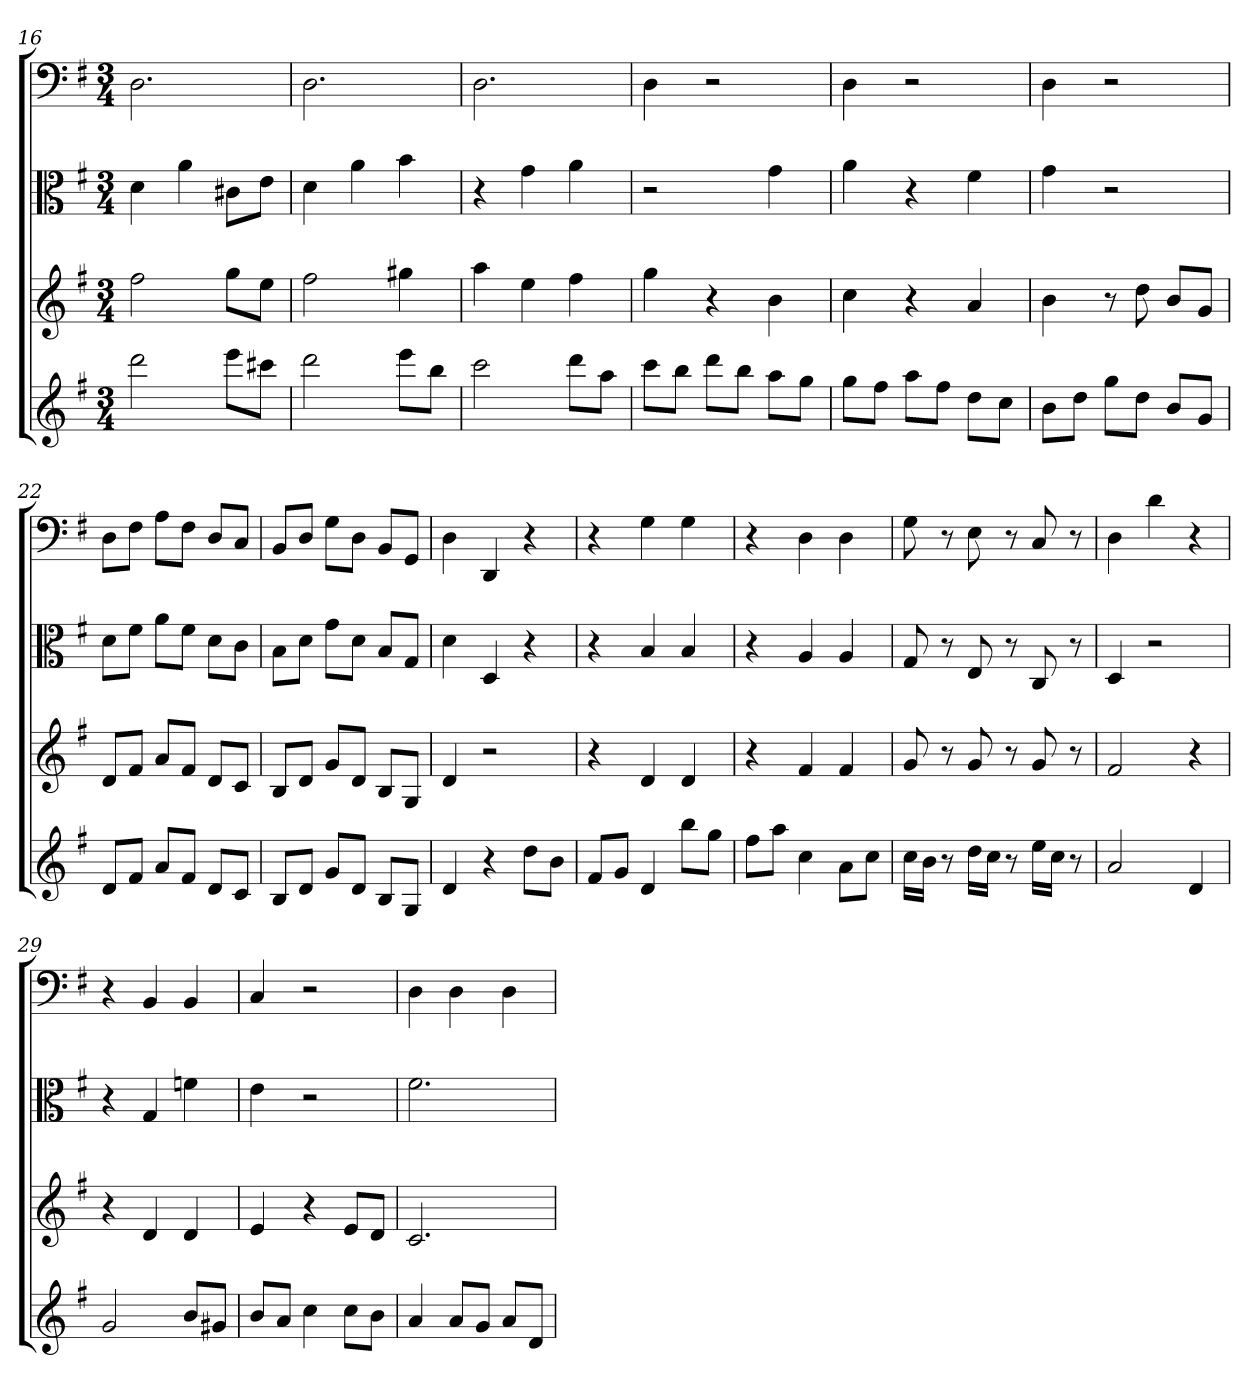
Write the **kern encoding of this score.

**kern	**kern	**kern	**kern
*part4	*part3	*part2	*part1
*staff4	*staff3	*staff2	*staff1
*	*	*clefC3	*clefF4
*k[f#]	*k[f#]	*k[f#]	*k[f#]
*G:	*G:	*G:	*G:
*M3/4	*M3/4	*M3/4	*M3/4
=16	=16	=16	=16
2ddd	2ff#	4d	2.D
.	.	4a	.
8eeeL	8ggL	8c#X\L	.
8ccc#XJ	8eeJ	8e\J	.
=17	=17	=17	=17
2ddd	2ff#	4d	2.D
.	.	4a	.
8eeeL	4gg#X	4b	.
8bbJ	.	.	.
=18	=18	=18	=18
2ccc	4aa	4r	2.D
.	4ee	4g	.
8dddL	4ff#	4a	.
8aaJ	.	.	.
=19	=19	=19	=19
8cccL	4gg	2r	4D
8bbJ	.	.	.
8dddL	4r	.	2r
8bbJ	.	.	.
8aaL	4b	4g	.
8ggJ	.	.	.
=20	=20	=20	=20
8ggL	4cc	4a	4D
8ff#J	.	.	.
8aaL	4r	4r	2r
8ff#J	.	.	.
8ddL	4a	4f#	.
8ccJ	.	.	.
=21	=21	=21	=21
8bL	4b	4g	4D
8ddJ	.	.	.
8ggL	8r	2r	2r
8ddJ	8dd	.	.
8bL	8bL	.	.
8gJ	8gJ	.	.
=22	=22	=22	=22
8dL	8dL	8d\L	8D\L
8f#J	8f#J	8f#\J	8F#\J
8aL	8aL	8a\L	8A\L
8f#J	8f#J	8f#\J	8F#\J
8dL	8dL	8d\L	8D/L
8cJ	8cJ	8c\J	8C/J
=23	=23	=23	=23
8BL	8BL	8B\L	8BB/L
8dJ	8dJ	8d\J	8D/J
8gL	8gL	8g\L	8G\L
8dJ	8dJ	8d\J	8D\J
8BL	8BL	8B/L	8BB/L
8GJ	8GJ	8G/J	8GG/J
=24	=24	=24	=24
4d	4d	4d	4D
4r	2r	4D	4DD
8ddL	.	4r	4r
8bJ	.	.	.
=25	=25	=25	=25
8f#L	4r	4r	4r
8gJ	.	.	.
4d	4d	4B	4G
8bbL	4d	4B	4G
8ggJ	.	.	.
=26	=26	=26	=26
8ff#L	4r	4r	4r
8aaJ	.	.	.
4cc	4f#	4A	4D
8aL	4f#	4A	4D
8ccJ	.	.	.
=27	=27	=27	=27
16ccLL	8g	8G	8G
16bJJ	.	.	.
8r	8r	8r	8r
16ddLL	8g	8E	8E
16ccJJ	.	.	.
8r	8r	8r	8r
16eeLL	8g	8C	8C
16ccJJ	.	.	.
8r	8r	8r	8r
=28	=28	=28	=28
2a	2f#	4D	4D
.	.	2r	4d
4d	4r	.	4r
=29	=29	=29	=29
2g	4r	4r	4r
.	4d	4G	4BB
8bL	4d	4fn	4BB
8g#XJ	.	.	.
=30	=30	=30	=30
8bL	4e	4e	4C
8aJ	.	.	.
4cc	4r	2r	2r
8ccL	8eL	.	.
8bJ	8dJ	.	.
=31	=31	=31	=31
4a	2.c	2.f#	4D
8aL	.	.	4D
8gJ	.	.	.
8aL	.	.	4D
8dJ	.	.	.
=	=	=	=
*-	*-	*-	*-
